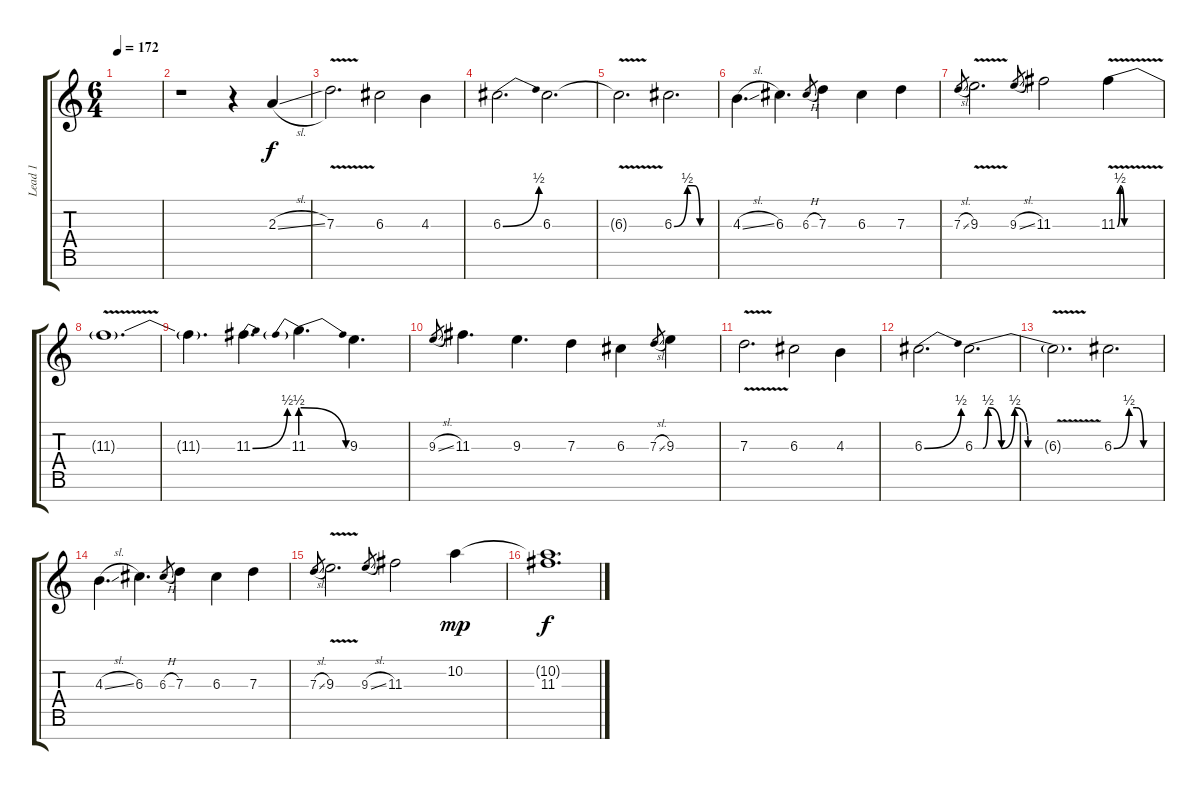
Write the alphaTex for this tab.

\track ("Lead 1" "Lead 1") {instrument distortionguitar}
\staff {score tabs}
\tuning (E4 B3 G3 D3 A2 E2 B1) {hide}
\ts (6 4)
\tempo 172
\clef g2
\ks c
|
r.1 r.4 2.3{sl}.4{dy f} |
7.3{v}.2{d} 6.3.2 4.3.4 |
6.3{be (bend 0 0 60 2)}.2{d} 6.3.2{d} |
6.3{v t}.2{d} 6.3{be (custom 0 0 20 2 30 2 39 0 60 0)}.2{d} |
4.3{sl}.4{d} 6.3.4{d} 6.3{h}.8{gr} 7.3.4 6.3.4 7.3.4 |
7.3{sl}.8{gr} 9.3{v}.2{d} 9.3{sl}.8{gr} 11.3.2 11.3{be (custom 0 0 4 2 10 0 30 0 60 0) v}.4 |
11.3{t}.1{d} |
11.3{t}.4{d} 11.3{be (bend 0 0 60 2)}.4{d} 11.3{be (prebendrelease 0 2 60 0)}.4{d} 9.3.4{d} |
9.3{sl}.8{gr} 11.3.4{d} 9.3.4{d} 7.3.4 6.3.4 7.3{sl}.8{gr} 9.3.4 |
7.3{v}.2{d} 6.3.2 4.3.4 |
6.3{be (bend 0 0 60 2)}.2{d} 6.3{be (custom 0 0 4 0 6 0 10 2 20 0 30 2 40 0 60 0)}.2{d} |
6.3{v t}.2{d} 6.3{be (custom 0 0 20 2 30 2 39 0 60 0)}.2{d} |
4.3{sl}.4{d} 6.3.4{d} 6.3{h}.8{gr} 7.3.4 6.3.4 7.3.4 |
7.3{sl}.8{gr} 9.3{v}.2{d} 9.3{sl}.8{gr} 11.3.2 10.2.4{dy mp} |
(10.2{t} 11.3).1{d dy f}
